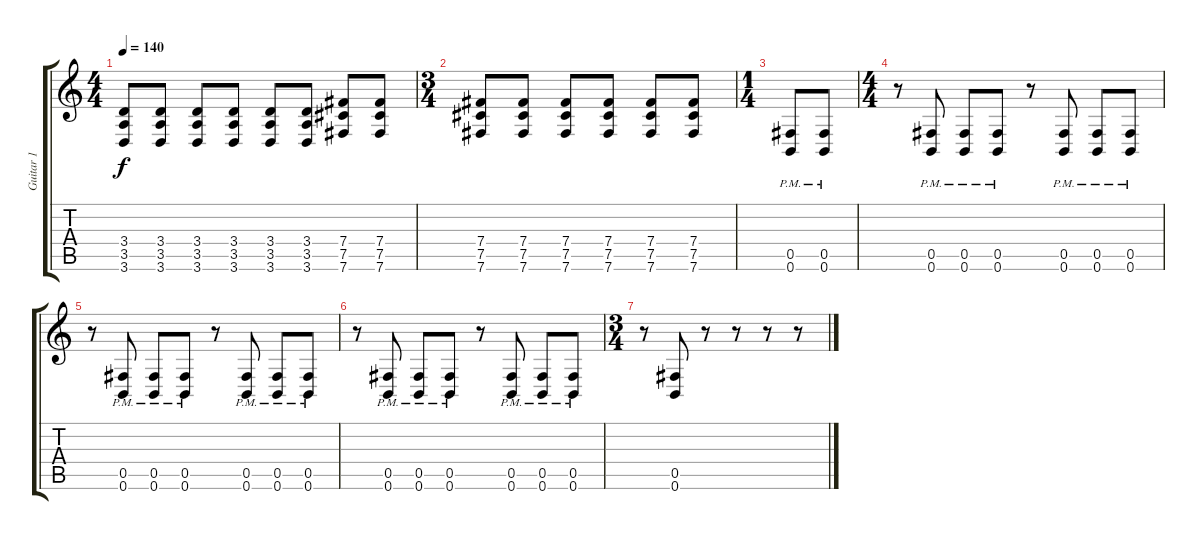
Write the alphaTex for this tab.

\track ("Guitar 1" "Guitar 1") {instrument overdrivenguitar}
\staff {score tabs}
\tuning (B3 Ab3 E3 B2 Gb2 B1) {hide}
\ts (4 4)
\tempo 140
\clef g2
\ks c
(3.4 3.5 3.6).8{dy f} (3.4 3.5 3.6).8 (3.4 3.5 3.6).8 (3.4 3.5 3.6).8 (3.4 3.5 3.6).8 (3.4 3.5 3.6).8 (7.4 7.5 7.6).8 (7.4 7.5 7.6).8 |
\ts (3 4)
(7.4 7.5 7.6).8 (7.4 7.5 7.6).8 (7.4 7.5 7.6).8 (7.4 7.5 7.6).8 (7.4 7.5 7.6).8 (7.4 7.5 7.6).8 |
\ts (1 4)
(0.5{pm} 0.6{pm}).8{volume 9 instrument overdrivenguitar} (0.5{pm} 0.6{pm}).8 |
\ts (4 4)
r.8 (0.5{pm} 0.6{pm}).8 (0.5{pm} 0.6{pm}).8 (0.5{pm} 0.6{pm}).8 r.8 (0.5{pm} 0.6{pm}).8 (0.5{pm} 0.6{pm}).8 (0.5{pm} 0.6{pm}).8 |
r.8 (0.5{pm} 0.6{pm}).8 (0.5{pm} 0.6{pm}).8 (0.5{pm} 0.6{pm}).8 r.8 (0.5{pm} 0.6{pm}).8 (0.5{pm} 0.6{pm}).8 (0.5{pm} 0.6{pm}).8 |
r.8 (0.5{pm} 0.6{pm}).8 (0.5{pm} 0.6{pm}).8 (0.5{pm} 0.6{pm}).8 r.8 (0.5{pm} 0.6{pm}).8 (0.5{pm} 0.6{pm}).8 (0.5{pm} 0.6{pm}).8 |
\ts (3 4)
r.8 (0.5 0.6).8 r.8 r.8 r.8 r.8
